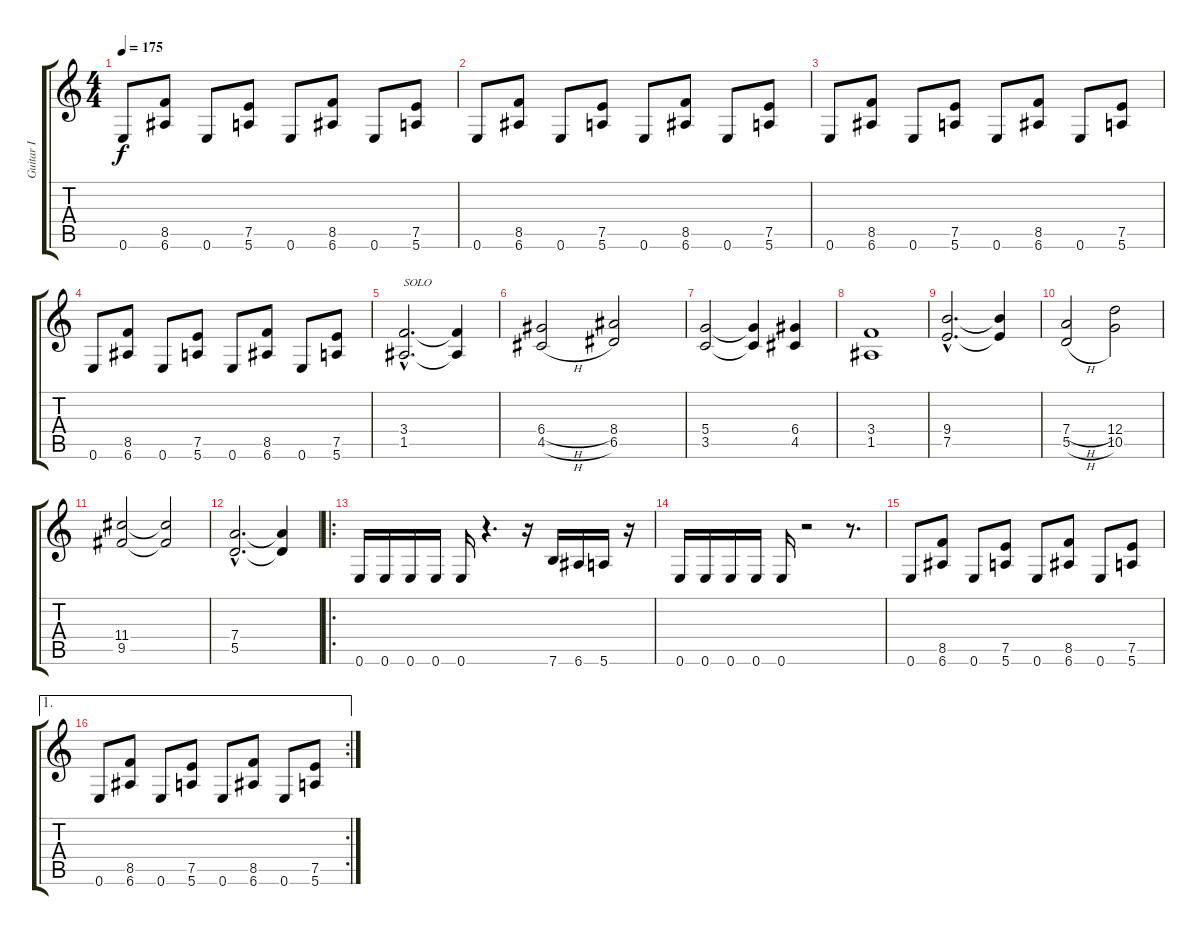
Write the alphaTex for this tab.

\track ("Guitar I" "Guitar I") {instrument distortionguitar}
\staff {score tabs}
\tuning (E4 B3 G3 D3 A2 E2) {hide}
\ts (4 4)
\tempo 175
\clef g2
\ks c
0.6.8{dy f} (8.5 6.6).8 0.6.8 (7.5 5.6).8 0.6.8 (8.5 6.6).8 0.6.8 (7.5 5.6).8 |
0.6.8 (8.5 6.6).8 0.6.8 (7.5 5.6).8 0.6.8 (8.5 6.6).8 0.6.8 (7.5 5.6).8 |
0.6.8 (8.5 6.6).8 0.6.8 (7.5 5.6).8 0.6.8 (8.5 6.6).8 0.6.8 (7.5 5.6).8 |
0.6.8 (8.5 6.6).8 0.6.8 (7.5 5.6).8 0.6.8 (8.5 6.6).8 0.6.8 (7.5 5.6).8 |
(3.4{hac} 1.5{hac}).2{d txt "SOLO"} (3.4{t} 1.5{t}).4 |
(6.4{h} 4.5{h}).2 (8.4 6.5).2 |
(5.4 3.5).2 (5.4{t} 3.5{t}).4 (6.4 4.5).4 |
(3.4 1.5).1 |
(9.4{hac} 7.5{hac}).2{d} (9.4{t} 7.5{t}).4 |
(7.4{h} 5.5{h}).2 (12.4 10.5).2 |
(11.4 9.5).2 (11.4{t} 9.5{t}).2 |
(7.4{hac} 5.5{hac}).2{d} (7.4{t} 5.5{t}).4 |
\ro
0.6.16 0.6.16 0.6.16 0.6.16 0.6.16 r.4{d} r.16 7.6.16 6.6.16 5.6.16 r.16 |
0.6.16 0.6.16 0.6.16 0.6.16 0.6.16 r.2 r.8{d} |
0.6.8 (8.5 6.6).8 0.6.8 (7.5 5.6).8 0.6.8 (8.5 6.6).8 0.6.8 (7.5 5.6).8 |
\ae 1
\rc 2
0.6.8 (8.5 6.6).8 0.6.8 (7.5 5.6).8 0.6.8 (8.5 6.6).8 0.6.8 (7.5 5.6).8
